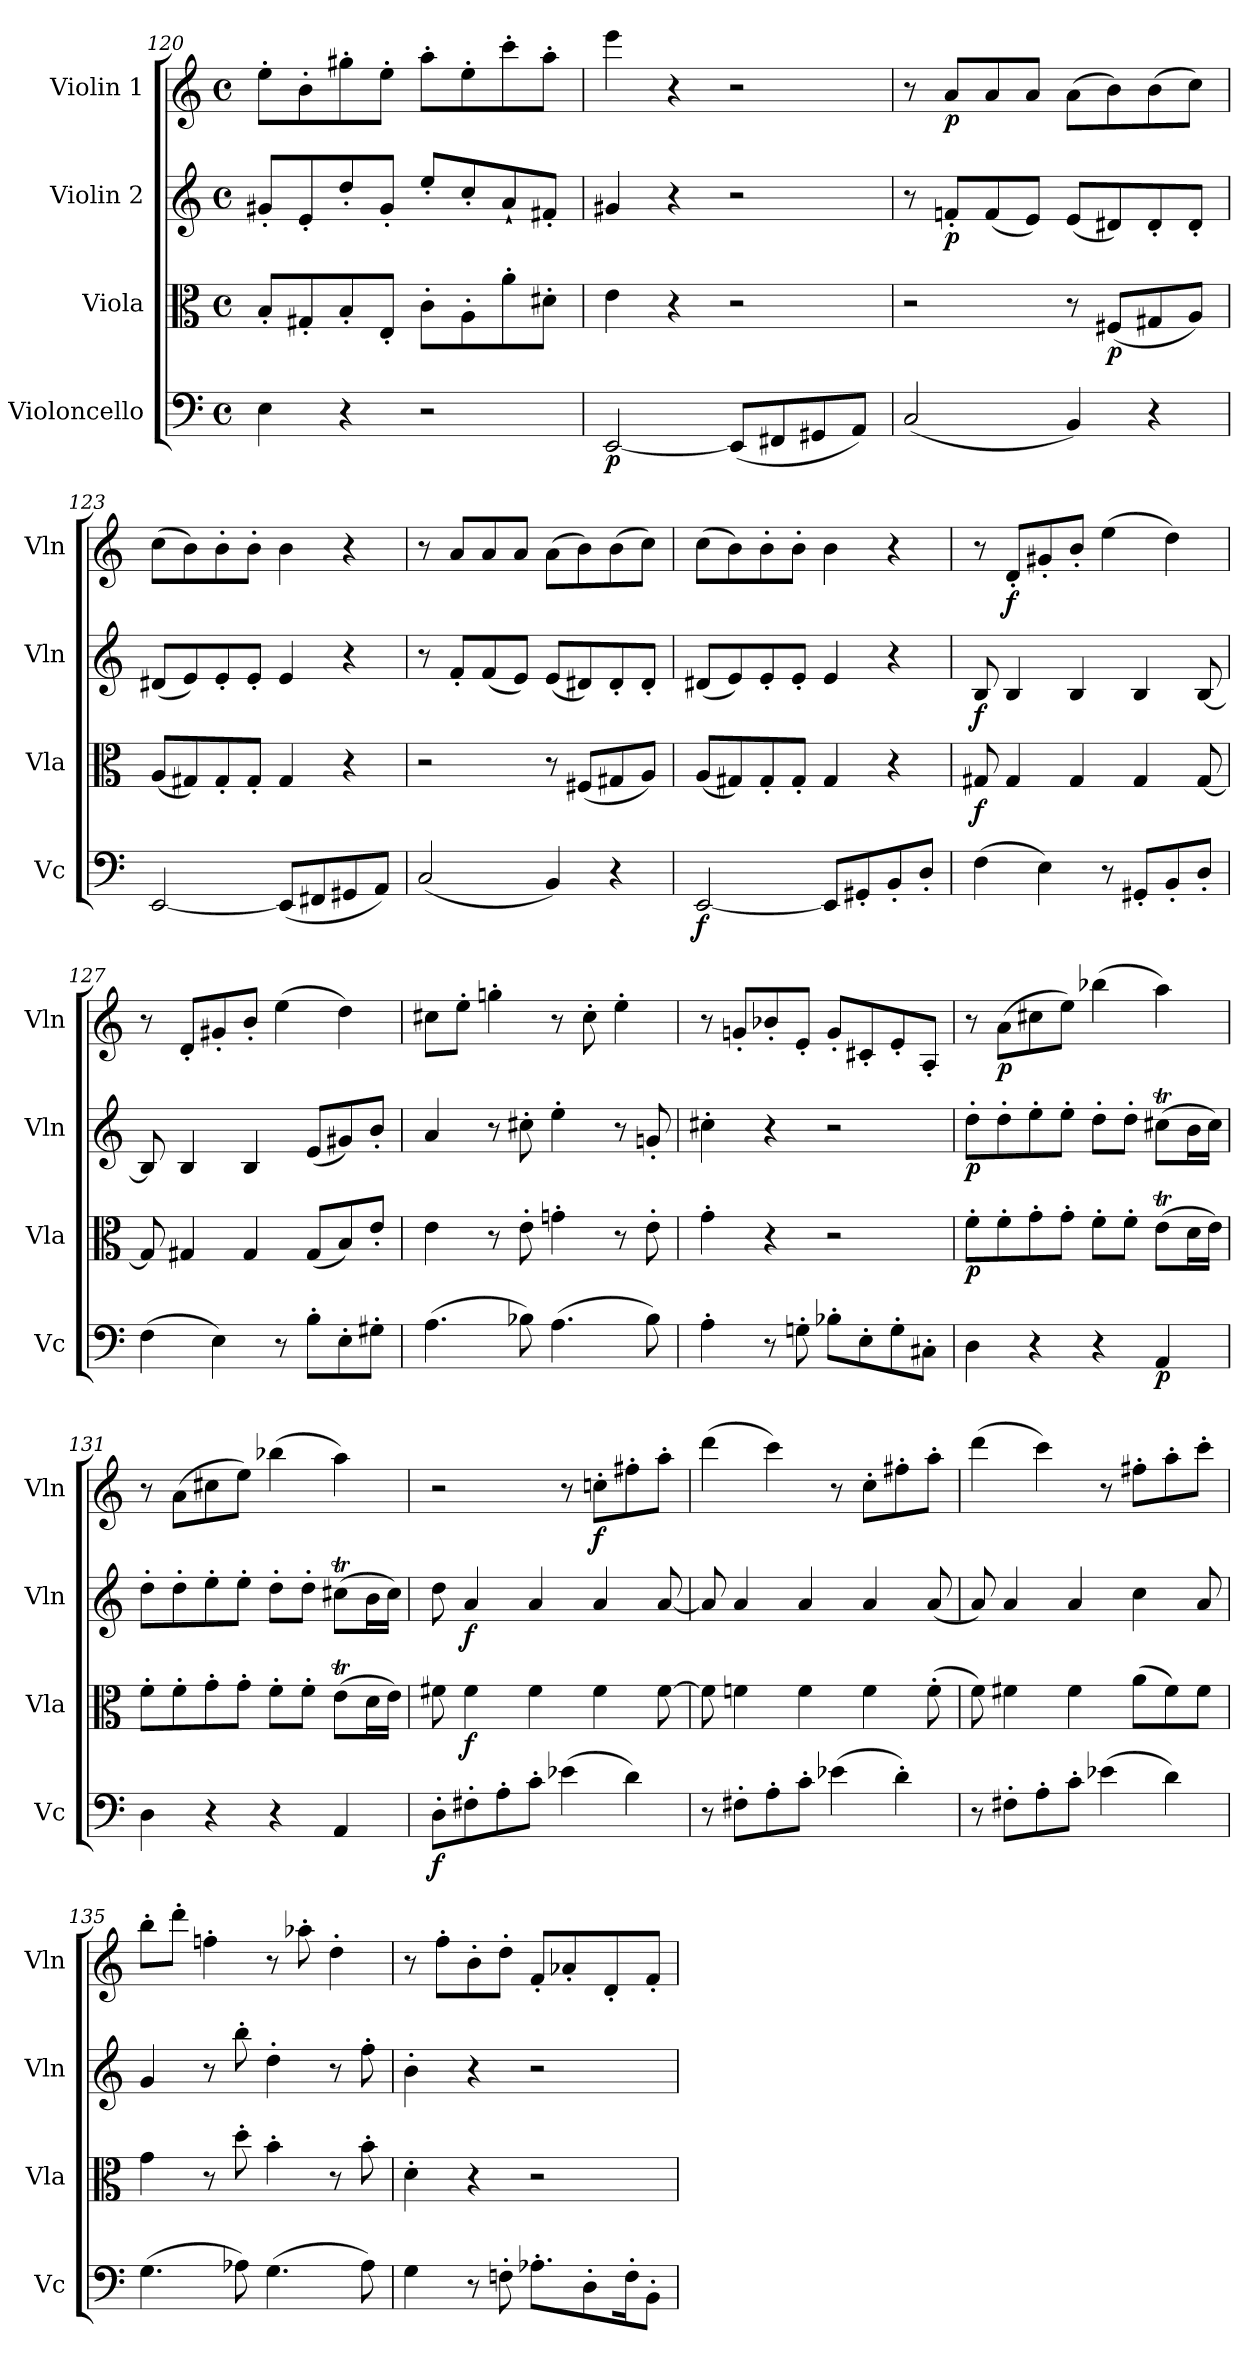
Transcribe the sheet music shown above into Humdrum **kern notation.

**kern	**dynam	**kern	**dynam	**kern	**dynam	**kern	**dynam
*part4	*part4	*part3	*part3	*part2	*part2	*part1	*part1
*staff4	*staff4	*staff3	*staff3	*staff2	*staff2	*staff1	*staff1
*I"Violoncello	*	*I"Viola	*	*I"Violin 2	*	*I"Violin 1	*
*I'Vc	*	*I'Vla	*	*I'Vln	*	*I'Vln	*
!!LO:LB:g=z
*clefF4	*	*clefC3	*	*clefG2	*	*clefG2	*
*k[]	*	*k[]	*	*k[]	*	*k[]	*
*M4/4	*	*M4/4	*	*M4/4	*	*M4/4	*
*met(c)	*	*met(c)	*	*met(c)	*	*met(c)	*
=120	=120	=120	=120	=120	=120	=120	=120
4E\	.	8B'/L	.	8g#X'/L	.	8ee'\L	.
.	.	8G#X'/	.	8e'/	.	8b'\	.
4r	.	8B'/	.	8dd'/	.	8gg#X'\	.
.	.	8E'/J	.	8g#'/J	.	8ee'\J	.
2r	.	8c'\L	.	8ee'/L	.	8aa'\L	.
.	.	8A'\	.	8cc'/	.	8ee'\	.
.	.	8a'\	.	8a`/	.	8ccc'\	.
.	.	8d#X'\J	.	8f#X'/J	.	8aa'\J	.
=121	=121	=121	=121	=121	=121	=121	=121
!	!LO:DY:b	!	!	!	!	!	!
[2EE/	p	4e\	.	4g#X/	.	4eee\	.
.	.	4r	.	4r	.	4r	.
(8EE/L]	.	2r	.	2r	.	2r	.
8FF#X/	.	.	.	.	.	.	.
8GG#X/	.	.	.	.	.	.	.
8AA/J)	.	.	.	.	.	.	.
!!LO:LB:g=z
=122	=122	=122	=122	=122	=122	=122	=122
(2C/	.	2r	.	8r	.	8r	.
!	!	!	!	!	!LO:DY:b	!	!LO:DY:b
.	.	.	.	8fn'/L	p	8a/L	p
.	.	.	.	(8f/	.	8a/	.
.	.	.	.	8e/J)	.	8a/J	.
4BB/)	.	8r	.	(8e/L	.	(8a\L	.
!	!	!	!LO:DY:b	!	!	!	!
.	.	(8F#X/L	p	8d#X/)	.	8b\)	.
4r	.	8G#X/	.	8d#'/	.	(8b\	.
.	.	8A/J)	.	8d#'/J	.	8cc\J)	.
=123	=123	=123	=123	=123	=123	=123	=123
[2EE/	.	(8A/L	.	(8d#X/L	.	(8cc\L	.
.	.	8G#X/)	.	8e/)	.	8b\)	.
.	.	8G#'/	.	8e'/	.	8b'\	.
.	.	8G#'/J	.	8e'/J	.	8b'\J	.
(8EE/L]	.	4G#/	.	4e/	.	4b\	.
8FF#X/	.	.	.	.	.	.	.
8GG#X/	.	4r	.	4r	.	4r	.
8AA/J)	.	.	.	.	.	.	.
=124	=124	=124	=124	=124	=124	=124	=124
(2C/	.	2r	.	8r	.	8r	.
.	.	.	.	8f'/L	.	8a/L	.
.	.	.	.	(8f/	.	8a/	.
.	.	.	.	8e/J)	.	8a/J	.
4BB/)	.	8r	.	(8e/L	.	(8a\L	.
.	.	(8F#X/L	.	8d#X/)	.	8b\)	.
4r	.	8G#X/	.	8d#'/	.	(8b\	.
.	.	8A/J)	.	8d#'/J	.	8cc\J)	.
=125	=125	=125	=125	=125	=125	=125	=125
!	!LO:DY:b	!	!	!	!	!	!
[2EE/	f	(8A/L	.	(8d#X/L	.	(8cc\L	.
.	.	8G#X/)	.	8e/)	.	8b\)	.
.	.	8G#'/	.	8e'/	.	8b'\	.
.	.	8G#'/J	.	8e'/J	.	8b'\J	.
8EE/L]	.	4G#/	.	4e/	.	4b\	.
8GG#X'/	.	.	.	.	.	.	.
8BB'/	.	4r	.	4r	.	4r	.
8D'/J	.	.	.	.	.	.	.
=126	=126	=126	=126	=126	=126	=126	=126
!	!	!	!LO:DY:b	!	!LO:DY:b	!	!
(4F\	.	8G#X/	f	8B/	f	8r	.
!	!	!	!	!	!	!	!LO:DY:b
.	.	4G#/	.	4B/	.	8d'/L	f
4E\)	.	.	.	.	.	8g#X'/	.
.	.	4G#/	.	4B/	.	8b'/J	.
8r	.	.	.	.	.	(4ee\	.
8GG#X'/L	.	4G#/	.	4B/	.	.	.
8BB'/	.	.	.	.	.	4dd\)	.
8D'/J	.	[8G#/	.	[8B/	.	.	.
=127	=127	=127	=127	=127	=127	=127	=127
(4F\	.	8G#/]	.	8B/]	.	8r	.
.	.	4G#X/	.	4B/	.	8d'/L	.
4E\)	.	.	.	.	.	8g#X'/	.
.	.	4G#/	.	4B/	.	8b'/J	.
8r	.	.	.	.	.	(4ee\	.
8B'\L	.	(8G#/L	.	(8e/L	.	.	.
8E'\	.	8B/)	.	8g#X/)	.	4dd\)	.
8G#X'\J	.	8e'/J	.	8b'/J	.	.	.
!!LO:LB:g=z
=128	=128	=128	=128	=128	=128	=128	=128
(4.A\	.	4e\	.	4a/	.	8cc#X\L	.
.	.	.	.	.	.	8ee'\J	.
.	.	8r	.	8r	.	4ggn'\	.
8B-X\)	.	8e'\	.	8cc#X'\	.	.	.
(4.A\	.	4gn'\	.	4ee'\	.	8r	.
.	.	.	.	.	.	8cc#'\	.
.	.	8r	.	8r	.	4ee'\	.
8B-\)	.	8e'\	.	8gn'/	.	.	.
=129	=129	=129	=129	=129	=129	=129	=129
4A'\	.	4g'\	.	4cc#X'\	.	8r	.
.	.	.	.	.	.	8gn'/L	.
8r	.	4r	.	4r	.	8b-X'/	.
8Gn'\	.	.	.	.	.	8e'/J	.
8B-X'\L	.	2r	.	2r	.	8g'/L	.
8E'\	.	.	.	.	.	8c#X'/	.
8G'\	.	.	.	.	.	8e'/	.
8C#X'\J	.	.	.	.	.	8A'/J	.
!!LO:LB:g=z
=130	=130	=130	=130	=130	=130	=130	=130
!	!	!	!LO:DY:b	!	!LO:DY:b	!	!
4D\	.	8f'\L	p	8dd'\L	p	8r	.
!	!	!	!	!	!	!	!LO:DY:b
.	.	8f'\	.	8dd'\	.	(8a\L	p
4r	.	8g'\	.	8ee'\	.	8cc#X\	.
.	.	8g'\J	.	8ee'\J	.	8ee\J)	.
4r	.	8f'\L	.	8dd'\L	.	(4bb-X\	.
.	.	8f'\J	.	8dd'\J	.	.	.
!	!LO:DY:b	!	!	!	!	!	!
4AA/	p	(8et\L	.	(8cc#Xt\L	.	4aa\)	.
.	.	16d\L	.	16b\L	.	.	.
.	.	16e\JJ)	.	16cc#\JJ)	.	.	.
=131	=131	=131	=131	=131	=131	=131	=131
4D\	.	8f'\L	.	8dd'\L	.	8r	.
.	.	8f'\	.	8dd'\	.	(8a\L	.
4r	.	8g'\	.	8ee'\	.	8cc#X\	.
.	.	8g'\J	.	8ee'\J	.	8ee\J)	.
4r	.	8f'\L	.	8dd'\L	.	(4bb-X\	.
.	.	8f'\J	.	8dd'\J	.	.	.
4AA/	.	(8et\L	.	(8cc#Xt\L	.	4aa\)	.
.	.	16d\L	.	16b\L	.	.	.
.	.	16e\JJ)	.	16cc#\JJ)	.	.	.
=132	=132	=132	=132	=132	=132	=132	=132
!	!LO:DY:b	!	!	!	!	!	!
8D'\L	f	8f#X\	.	8dd\	.	2r	.
!	!	!	!LO:DY:b	!	!LO:DY:b	!	!
8F#X'\	.	4f#\	f	4a/	f	.	.
8A'\	.	.	.	.	.	.	.
8c'\J	.	4f#\	.	4a/	.	.	.
(4e-X\	.	.	.	.	.	8r	.
!	!	!	!	!	!	!	!LO:DY:b
.	.	4f#\	.	4a/	.	8ccn'\L	f
4d\)	.	.	.	.	.	8ff#X'\	.
.	.	[8f#\	.	[8a/	.	8aa'\J	.
=133	=133	=133	=133	=133	=133	=133	=133
8r	.	8f#\]	.	8a/]	.	(4ddd\	.
8F#X'\L	.	4fn\	.	4a/	.	.	.
8A'\	.	.	.	.	.	4ccc\)	.
8c'\J	.	4f\	.	4a/	.	.	.
(4e-X\	.	.	.	.	.	8r	.
.	.	4f\	.	4a/	.	8cc'\L	.
4d'\)	.	.	.	.	.	8ff#X'\	.
.	.	(8f'\	.	(8a/	.	8aa'\J	.
=134	=134	=134	=134	=134	=134	=134	=134
8r	.	8f\)	.	8a/)	.	(4ddd\	.
8F#X'\L	.	4f#X\	.	4a/	.	.	.
8A'\	.	.	.	.	.	4ccc\)	.
8c'\J	.	4f#\	.	4a/	.	.	.
(4e-X\	.	.	.	.	.	8r	.
.	.	(8a\L	.	4cc\	.	8ff#X'\L	.
4d\)	.	8f#\)	.	.	.	8aa'\	.
.	.	8f#\J	.	8a/	.	8ccc'\J	.
=135	=135	=135	=135	=135	=135	=135	=135
(4.G\	.	4g\	.	4g/	.	8bb'\L	.
.	.	.	.	.	.	8ddd'\J	.
.	.	8r	.	8r	.	4ffn'\	.
8A-X\)	.	8dd'\	.	8bb'\	.	.	.
(4.G\	.	4b'\	.	4dd'\	.	8r	.
.	.	.	.	.	.	8aa-X'\	.
.	.	8r	.	8r	.	4dd'\	.
8A-\)	.	8b'\	.	8ff'\	.	.	.
!!LO:PB:g=z
=136	=136	=136	=136	=136	=136	=136	=136
4G\	.	4d'\	.	4b'\	.	8r	.
.	.	.	.	.	.	8ff'\L	.
8r	.	4r	.	4r	.	8b'\	.
8Fn'\	.	.	.	.	.	8dd'\J	.
8.A-X'\L	.	2r	.	2r	.	8f'/L	.
.	.	.	.	.	.	8a-X'/	.
8D'\	.	.	.	.	.	.	.
.	.	.	.	.	.	8d'/	.
16F'\K	.	.	.	.	.	.	.
8BB'\J	.	.	.	.	.	8f'/J	.
=	=	=	=	=	=	=	=
*-	*-	*-	*-	*-	*-	*-	*-
